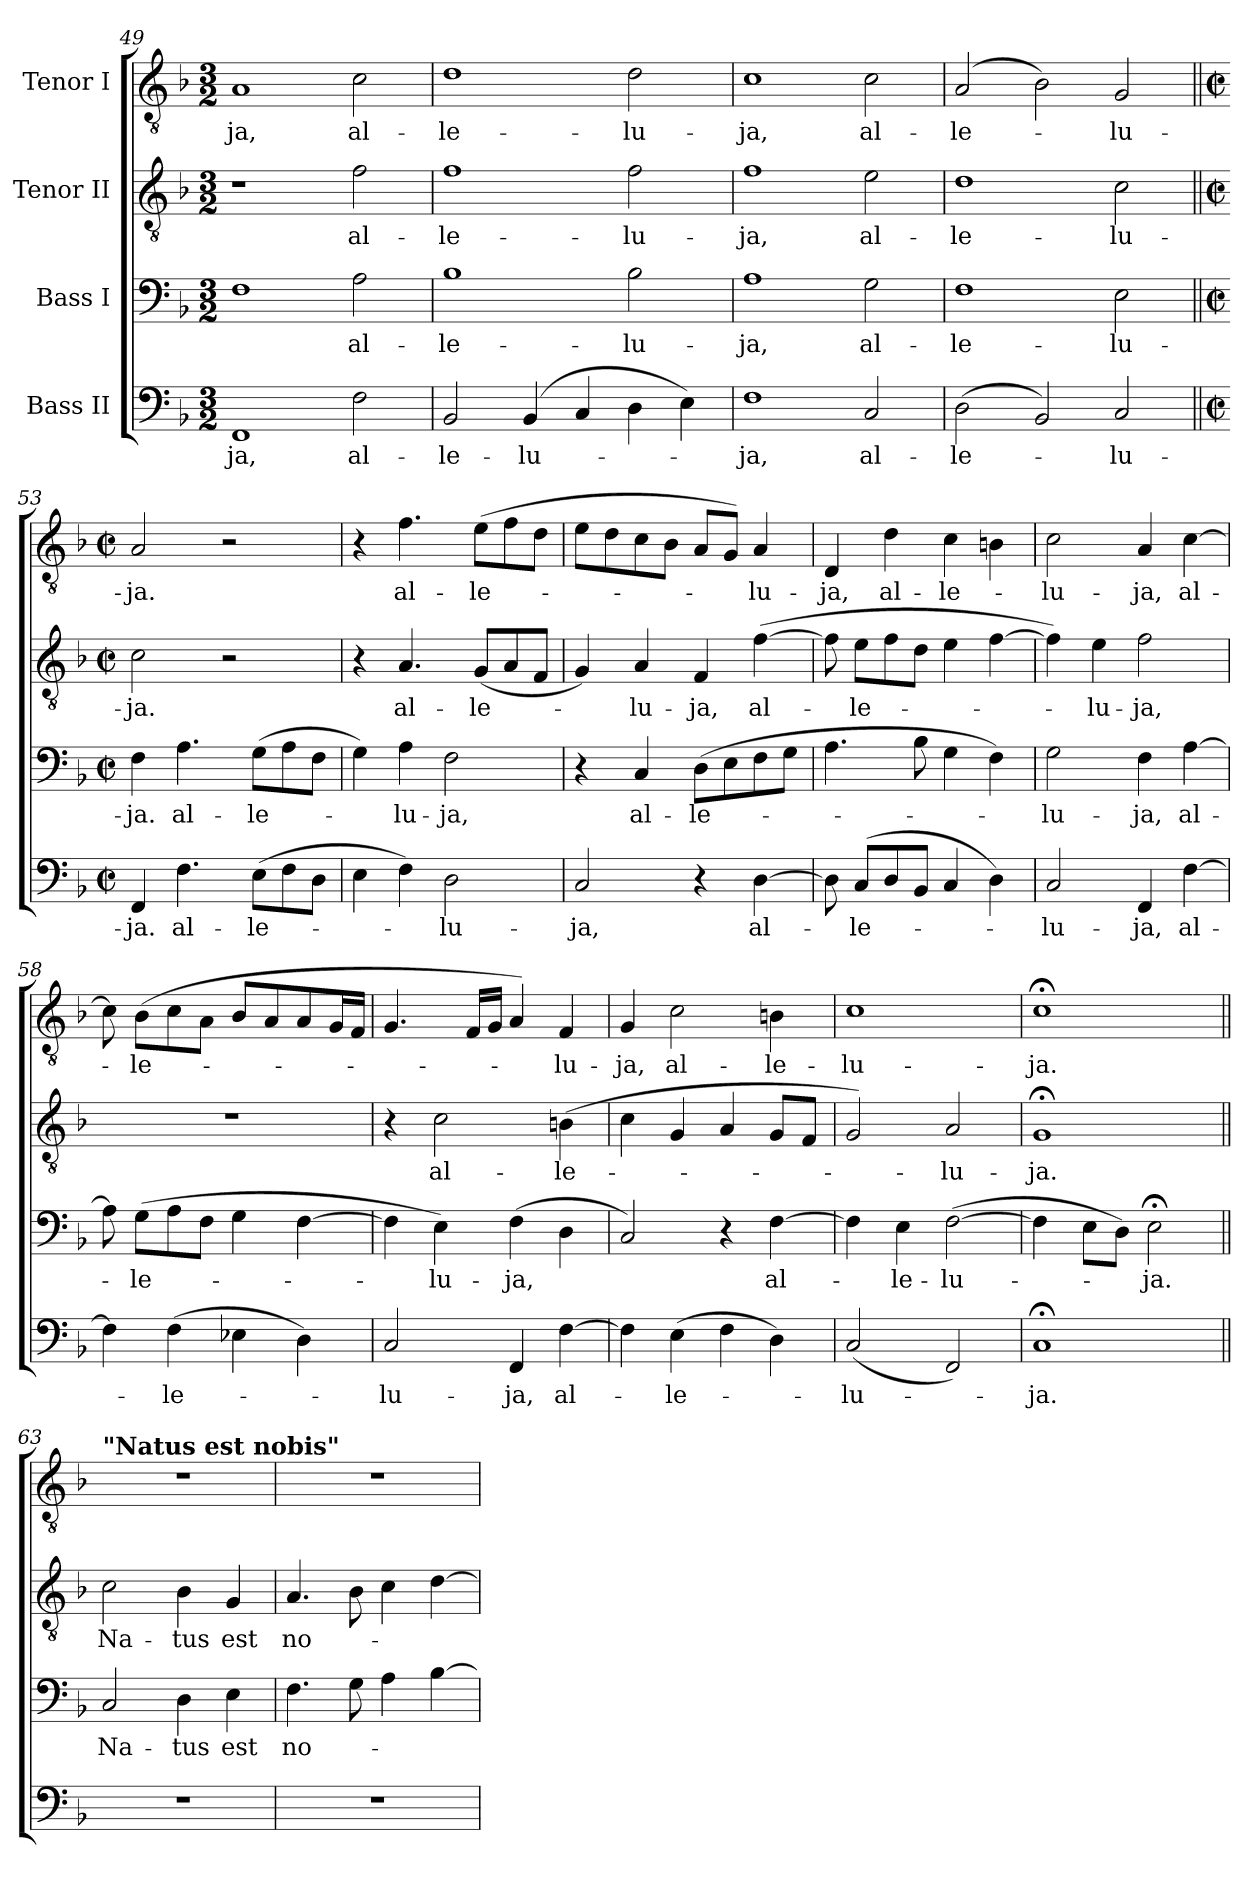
**kern	**text	**kern	**text	**kern	**text	**kern	**text
*part4	*part4	*part3	*part3	*part2	*part2	*part1	*part1
*staff4	*staff4	*staff3	*staff3	*staff2	*staff2	*staff1	*staff1
*I"Bass II	*	*I"Bass I	*	*I"Tenor II	*	*I"Tenor I	*
*clefF4	*	*clefF4	*	*clefGv2	*	*clefGv2	*
*k[b-]	*	*k[b-]	*	*k[b-]	*	*k[b-]	*
*F:	*	*F:	*	*F:	*	*F:	*
*M3/2	*	*M3/2	*	*M3/2	*	*M3/2	*
=49	=49	=49	=49	=49	=49	=49	=49
1FF	-ja,	1F	.	1r	.	1A	-ja,
2F\	al-	2A\	al-	2f\	al-	2c\	al-
=50	=50	=50	=50	=50	=50	=50	=50
2BB-/	-le-	1B-	-le-	1f	-le-	1d	-le-
(4BB-/	-lu-	.	.	.	.	.	.
4C/	.	.	.	.	.	.	.
4D\	.	2B-\	-lu-	2f\	-lu-	2d\	-lu-
4E\)	.	.	.	.	.	.	.
!!LO:PB:g=z
=51	=51	=51	=51	=51	=51	=51	=51
1F	-ja,	1A	-ja,	1f	-ja,	1c	-ja,
2C/	al-	2G\	al-	2e\	al-	2c\	al-
=52	=52	=52	=52	=52	=52	=52	=52
(2D\	-le-	1F	-le-	1d	-le-	(2A/	-le-
2BB-/)	.	.	.	.	.	2B-\)	.
2C/	-lu-	2E\	-lu-	2c\	-lu-	2G/	-lu-
=53||	=53||	=53||	=53||	=53||	=53||	=53||	=53||
*M2/2	*	*M2/2	*	*M2/2	*	*M2/2	*
*met(c|)	*	*met(c|)	*	*met(c|)	*	*met(c|)	*
4FF/	-ja.	4F\	-ja.	2c\	-ja.	2A/	-ja.
4.F\	al-	4.A\	al-	.	.	.	.
.	.	.	.	2r	.	2r	.
(8E\L	-le-	(8G\L	-le-	.	.	.	.
8F\	.	8A\	.	.	.	.	.
8D\J	.	8F\J	.	.	.	.	.
=54	=54	=54	=54	=54	=54	=54	=54
4E\	.	4G\)	.	4r	.	4r	.
4F\)	.	4A\	-lu-	4.A/	al-	4.f\	al-
2D\	-lu-	2F\	-ja,	.	.	.	.
.	.	.	.	(8G/L	-le-	(8e\L	-le-
.	.	.	.	8A/	.	8f\	.
.	.	.	.	8F/J	.	8d\J	.
=55	=55	=55	=55	=55	=55	=55	=55
2C/	-ja,	4r	.	4G/)	.	8e\L	.
.	.	.	.	.	.	8d\	.
.	.	4C/	al-	4A/	-lu-	8c\	.
.	.	.	.	.	.	8B-\J	.
4r	.	(8D\L	-le-	4F/	-ja,	8A/L	.
.	.	8E\	.	.	.	8G/J)	.
[4D\	al-	8F\	.	([4f\	al-	4A/	-lu-
.	.	8G\J	.	.	.	.	.
=56	=56	=56	=56	=56	=56	=56	=56
8D\]	.	4.A\	.	8f\]	.	4D/	-ja,
(8C/L	-le-	.	.	8e\L	-le-	.	.
8D/	.	.	.	8f\	.	4d\	al-
8BB-/J	.	8B-\	.	8d\J	.	.	.
4C/	.	4G\	.	4e\	.	4c\	-le-
4D\)	.	4F\)	.	[4f\	.	4Bn\	.
!!LO:LB:g=z
=57	=57	=57	=57	=57	=57	=57	=57
2C/	-lu-	2G\	-lu-	4f\])	.	2c\	-lu-
.	.	.	.	4e\	-lu-	.	.
4FF/	-ja,	4F\	-ja,	2f\	-ja,	4A/	-ja,
[4F\	al-	[4A\	al-	.	.	[4c\	al-
=58	=58	=58	=58	=58	=58	=58	=58
4F\]	.	8A\]	.	1r	.	8c\]	.
.	.	(8G\L	-le-	.	.	(8B-\L	-le-
(4F\	-le-	8A\	.	.	.	8c\	.
.	.	8F\J	.	.	.	8A\J	.
4E-X\	.	4G\	.	.	.	8B-/L	.
.	.	.	.	.	.	8A/	.
4D\)	.	[4F\	.	.	.	8A/	.
.	.	.	.	.	.	16G/L	.
.	.	.	.	.	.	16F/JJ	.
=59	=59	=59	=59	=59	=59	=59	=59
2C/	-lu-	4F\]	.	4r	.	4.G/	.
.	.	4E\)	-lu-	2c\	al-	.	.
.	.	.	.	.	.	16F/LL	.
.	.	.	.	.	.	16G/JJ	.
4FF/	-ja,	(4F\	-ja,	.	.	4A/)	.
[4F\	al-	4D\	.	(4Bn\	-le-	4F/	-lu-
=60	=60	=60	=60	=60	=60	=60	=60
4F\]	.	2C/)	.	4c\	.	4G/	-ja,
(4E\	-le-	.	.	4G/	.	2c\	al-
4F\	.	4r	.	4A/	.	.	.
4D\)	.	[4F\	al-	8G/L	.	4Bn\	-le-
.	.	.	.	8F/J	.	.	.
=61	=61	=61	=61	=61	=61	=61	=61
(2C/	-lu-	4F\]	.	2G/)	.	1c	-lu-
.	.	4E\	-le-	.	.	.	.
2FF/)	.	([2F\	-lu-	2A/	-lu-	.	.
=62	=62	=62	=62	=62	=62	=62	=62
1C;<	-ja.	4F\]	.	1G;<	-ja.	1c;<	-ja.
.	.	8E\L	.	.	.	.	.
.	.	8D\J)	.	.	.	.	.
.	.	2E;<\	-ja.	.	.	.	.
!!LO:LB:g=z
=63||	=63||	=63||	=63||	=63||	=63||	=63||	=63||
!	!	!	!	!	!	!LO:TX:a:B:t="Natus est nobis"	!
1r	.	2C/	Na-	2c\	Na-	1r	.
.	.	4D\	-tus	4B-\	-tus	.	.
.	.	4E\	est	4G/	est	.	.
=64	=64	=64	=64	=64	=64	=64	=64
1r	.	4.F\	no-	4.A/	no-	1r	.
.	.	8G\	.	8B-\	.	.	.
.	.	4A\	.	4c\	.	.	.
.	.	[4B-\	.	[4d\	.	.	.
=	=	=	=	=	=	=	=
*-	*-	*-	*-	*-	*-	*-	*-
